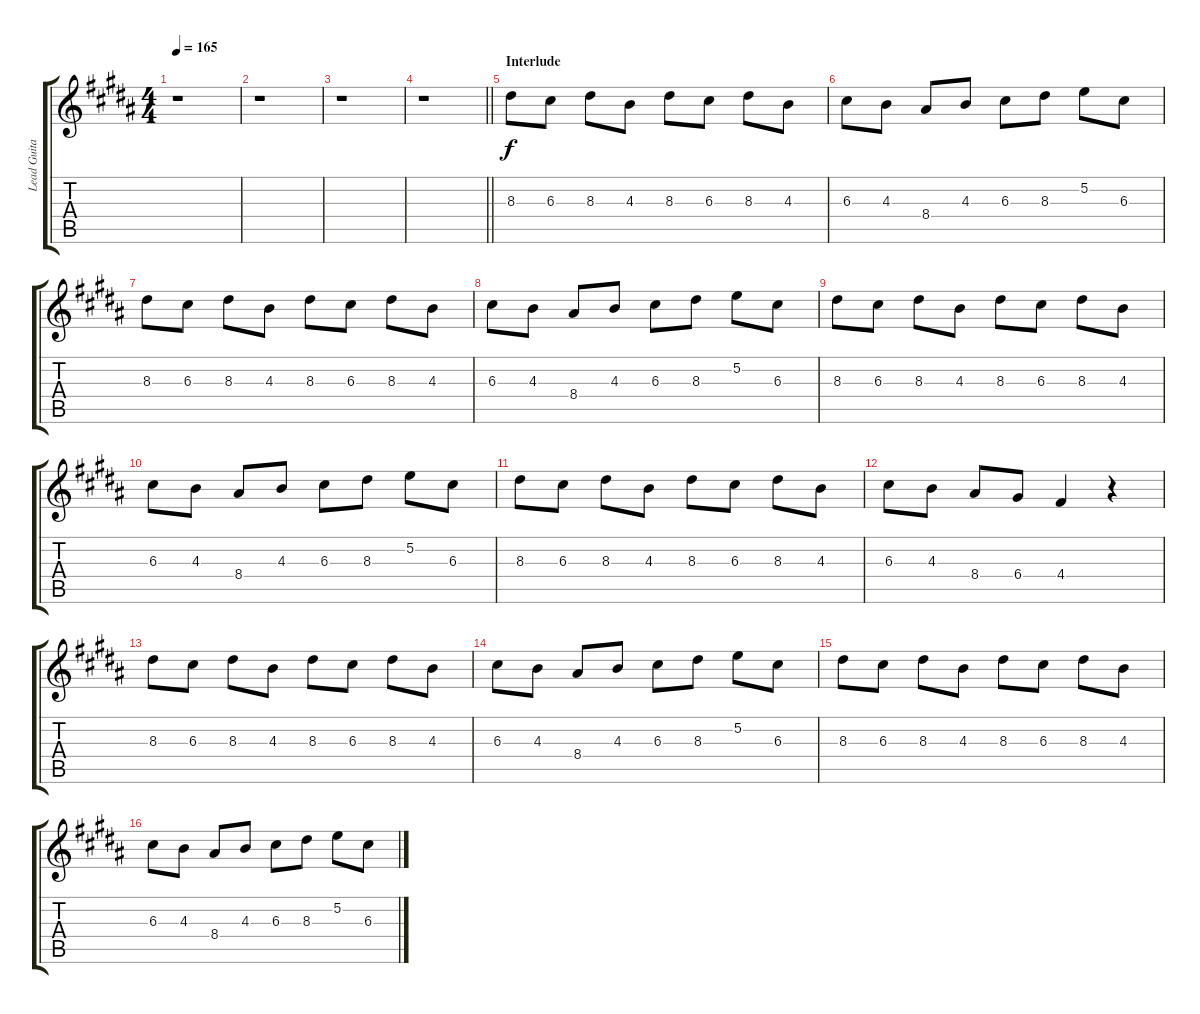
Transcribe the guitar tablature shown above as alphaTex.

\track ("Lead Guitar 1: Juha-Pekka Alanen" "Lead Guita") {instrument overdrivenguitar}
\staff {score tabs}
\tuning (E4 B3 G3 D3 A2 E2) {hide}
\ts (4 4)
\tempo 165
\clef g2
\ks g#minor
r.1{dy f} |
r.1 |
r.1 |
\barLineRight lightlight
r.1 |
\section ("" "Interlude")
8.3.8 6.3.8 8.3.8 4.3.8 8.3.8 6.3.8 8.3.8 4.3.8 |
6.3.8 4.3.8 8.4.8 4.3.8 6.3.8 8.3.8 5.2.8 6.3.8 |
8.3.8 6.3.8 8.3.8 4.3.8 8.3.8 6.3.8 8.3.8 4.3.8 |
6.3.8 4.3.8 8.4.8 4.3.8 6.3.8 8.3.8 5.2.8 6.3.8 |
8.3.8 6.3.8 8.3.8 4.3.8 8.3.8 6.3.8 8.3.8 4.3.8 |
6.3.8 4.3.8 8.4.8 4.3.8 6.3.8 8.3.8 5.2.8 6.3.8 |
8.3.8 6.3.8 8.3.8 4.3.8 8.3.8 6.3.8 8.3.8 4.3.8 |
6.3.8 4.3.8 8.4.8 6.4.8 4.4.4 r.4 |
8.3.8 6.3.8 8.3.8 4.3.8 8.3.8 6.3.8 8.3.8 4.3.8 |
6.3.8 4.3.8 8.4.8 4.3.8 6.3.8 8.3.8 5.2.8 6.3.8 |
8.3.8 6.3.8 8.3.8 4.3.8 8.3.8 6.3.8 8.3.8 4.3.8 |
6.3.8 4.3.8 8.4.8 4.3.8 6.3.8 8.3.8 5.2.8 6.3.8
